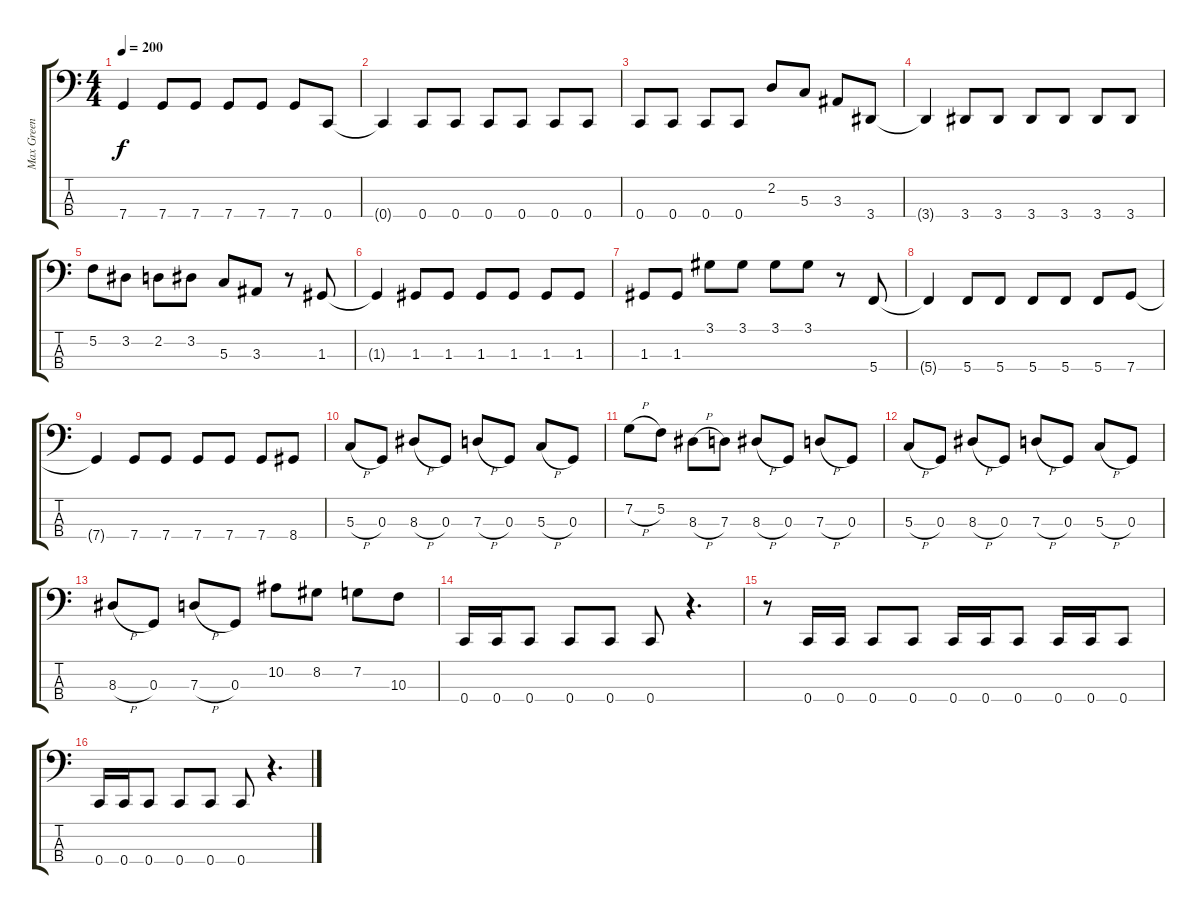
\track ("Max Green - Bass" "Max Green ") {instrument electricbasspick}
\staff {score tabs}
\tuning (F2 C2 G1 C1) {hide}
\ts (4 4)
\tempo 200
\clef f4
\ks c
7.4{t}.4{dy f} 7.4.8 7.4.8 7.4.8 7.4.8 7.4.8 0.4.8 |
0.4{t}.4 0.4.8 0.4.8 0.4.8 0.4.8 0.4.8 0.4.8 |
0.4.8 0.4.8 0.4.8 0.4.8 2.2.8 5.3.8 3.3.8 3.4.8 |
3.4{t}.4 3.4.8 3.4.8 3.4.8 3.4.8 3.4.8 3.4.8 |
5.2.8 3.2.8 2.2.8 3.2.8 5.3.8 3.3.8 r.8 1.3.8 |
1.3{t}.4 1.3.8 1.3.8 1.3.8 1.3.8 1.3.8 1.3.8 |
1.3.8 1.3.8 3.1.8 3.1.8 3.1.8 3.1.8 r.8 5.4.8 |
5.4{t}.4 5.4.8 5.4.8 5.4.8 5.4.8 5.4.8 7.4.8 |
7.4{t}.4 7.4.8 7.4.8 7.4.8 7.4.8 7.4.8 8.4.8 |
5.3{h}.8 0.3.8 8.3{h}.8 0.3.8 7.3{h}.8 0.3.8 5.3{h}.8 0.3.8 |
7.2{h}.8 5.2.8 8.3{h}.8 7.3.8 8.3{h}.8 0.3.8 7.3{h}.8 0.3.8 |
5.3{h}.8 0.3.8 8.3{h}.8 0.3.8 7.3{h}.8 0.3.8 5.3{h}.8 0.3.8 |
8.3{h}.8 0.3.8 7.3{h}.8 0.3.8 10.2.8 8.2.8 7.2.8 10.3.8 |
0.4.16 0.4.16 0.4.8 0.4.8 0.4.8 0.4.8 r.4{d} |
r.8 0.4.16 0.4.16 0.4.8 0.4.8 0.4.16 0.4.16 0.4.8 0.4.16 0.4.16 0.4.8 |
0.4.16 0.4.16 0.4.8 0.4.8 0.4.8 0.4.8 r.4{d}
